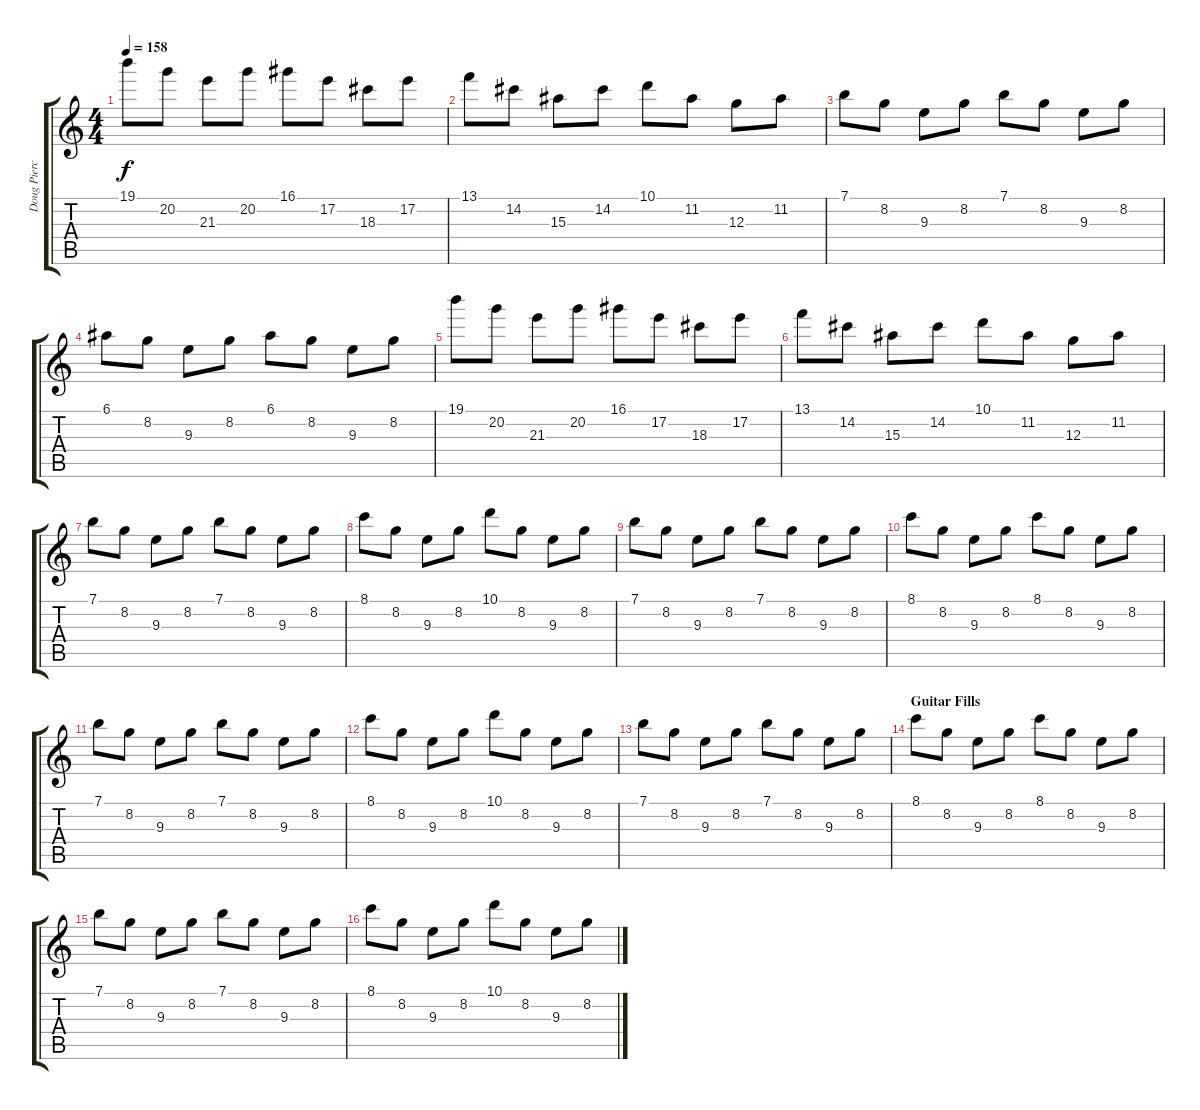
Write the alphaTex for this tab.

\track ("Doug Piercy" "Doug Pierc") {instrument distortionguitar}
\staff {score tabs}
\tuning (E4 B3 G3 D3 A2 E2) {hide}
\ts (4 4)
\tempo 158
\clef g2
\ks c
19.1.8{dy f} 20.2.8 21.3.8 20.2.8 16.1.8 17.2.8 18.3.8 17.2.8 |
13.1.8 14.2.8 15.3.8 14.2.8 10.1.8 11.2.8 12.3.8 11.2.8 |
7.1.8 8.2.8 9.3.8 8.2.8 7.1.8 8.2.8 9.3.8 8.2.8 |
6.1.8 8.2.8 9.3.8 8.2.8 6.1.8 8.2.8 9.3.8 8.2.8 |
19.1.8 20.2.8 21.3.8 20.2.8 16.1.8 17.2.8 18.3.8 17.2.8 |
13.1.8 14.2.8 15.3.8 14.2.8 10.1.8 11.2.8 12.3.8 11.2.8 |
7.1.8 8.2.8 9.3.8 8.2.8 7.1.8 8.2.8 9.3.8 8.2.8 |
8.1.8 8.2.8 9.3.8 8.2.8 10.1.8 8.2.8 9.3.8 8.2.8 |
7.1.8 8.2.8 9.3.8 8.2.8 7.1.8 8.2.8 9.3.8 8.2.8 |
8.1.8 8.2.8 9.3.8 8.2.8 8.1.8 8.2.8 9.3.8 8.2.8 |
7.1.8 8.2.8 9.3.8 8.2.8 7.1.8 8.2.8 9.3.8 8.2.8 |
8.1.8 8.2.8 9.3.8 8.2.8 10.1.8 8.2.8 9.3.8 8.2.8 |
7.1.8 8.2.8 9.3.8 8.2.8 7.1.8 8.2.8 9.3.8 8.2.8 |
\section ("" "Guitar Fills")
8.1.8 8.2.8 9.3.8 8.2.8 8.1.8 8.2.8 9.3.8 8.2.8 |
7.1.8 8.2.8 9.3.8 8.2.8 7.1.8 8.2.8 9.3.8 8.2.8 |
8.1.8 8.2.8 9.3.8 8.2.8 10.1.8 8.2.8 9.3.8 8.2.8
